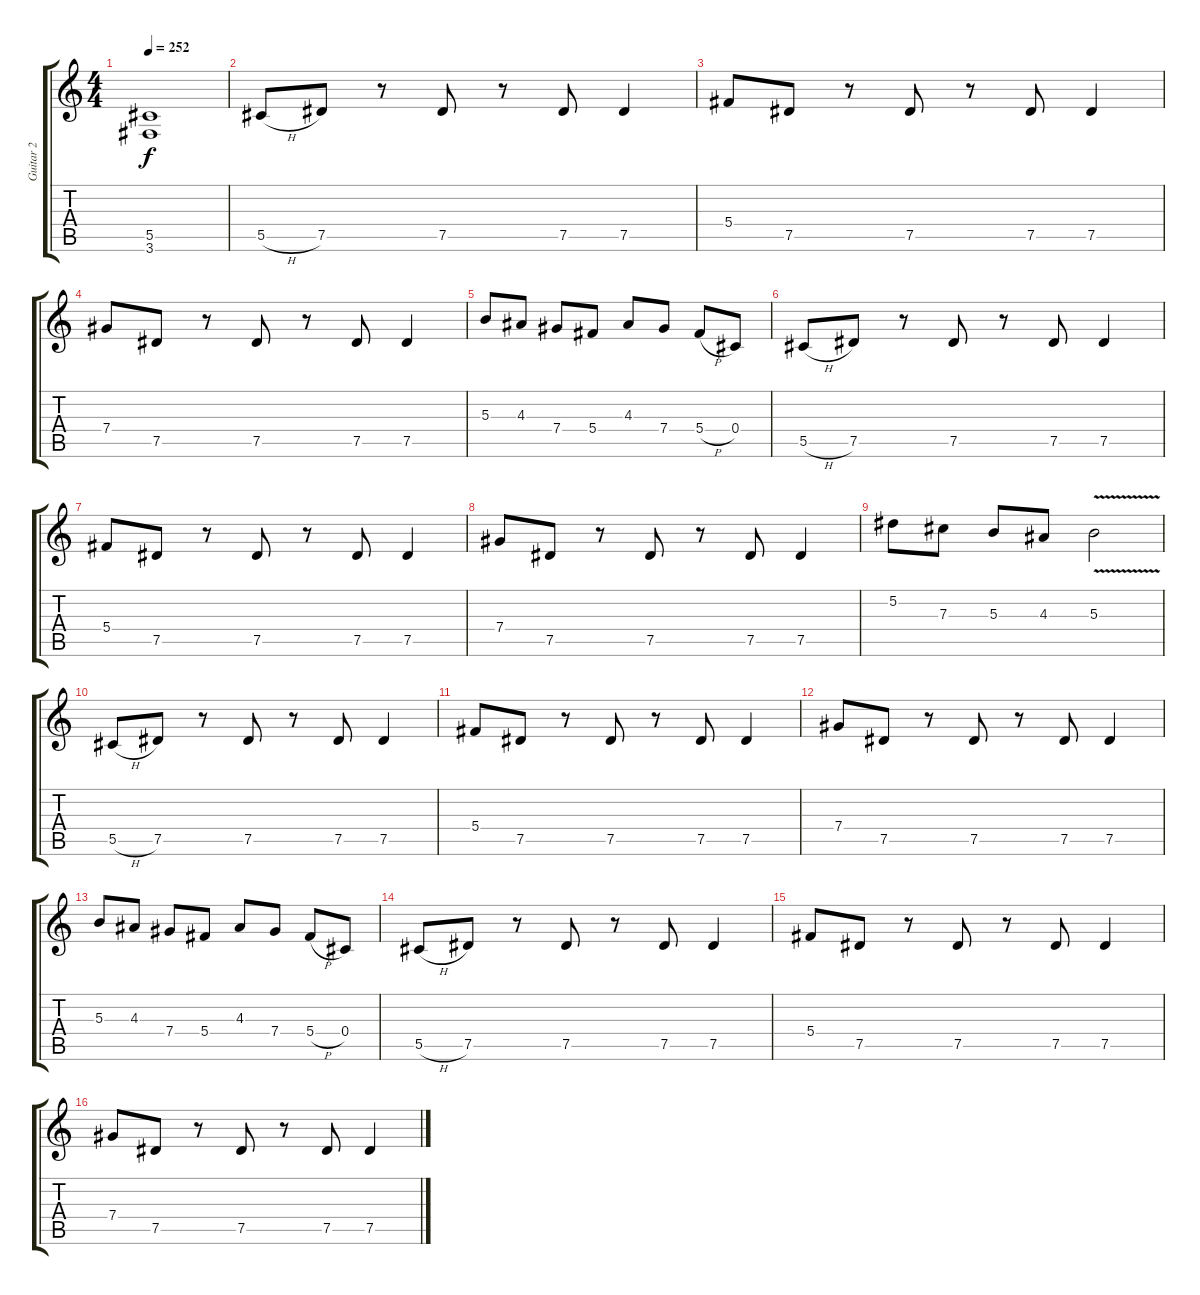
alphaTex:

\track ("Guitar 2" "Guitar 2") {instrument distortionguitar}
\staff {score tabs}
\tuning (Eb4 Bb3 Gb3 Db3 Ab2 Eb2) {hide}
\ts (4 4)
\tempo 252
\clef g2
\ks c
(5.5 3.6).1{dy f} |
5.5{h}.8 7.5.8 r.8 7.5.8 r.8 7.5.8 7.5.4 |
5.4.8 7.5.8 r.8 7.5.8 r.8 7.5.8 7.5.4 |
7.4.8 7.5.8 r.8 7.5.8 r.8 7.5.8 7.5.4 |
5.3.8 4.3.8 7.4.8 5.4.8 4.3.8 7.4.8 5.4{h}.8 0.4.8 |
5.5{h}.8 7.5.8 r.8 7.5.8 r.8 7.5.8 7.5.4 |
5.4.8 7.5.8 r.8 7.5.8 r.8 7.5.8 7.5.4 |
7.4.8 7.5.8 r.8 7.5.8 r.8 7.5.8 7.5.4 |
5.2.8 7.3.8 5.3.8 4.3.8 5.3{v}.2 |
5.5{h}.8 7.5.8 r.8 7.5.8 r.8 7.5.8 7.5.4 |
5.4.8 7.5.8 r.8 7.5.8 r.8 7.5.8 7.5.4 |
7.4.8 7.5.8 r.8 7.5.8 r.8 7.5.8 7.5.4 |
5.3.8 4.3.8 7.4.8 5.4.8 4.3.8 7.4.8 5.4{h}.8 0.4.8 |
5.5{h}.8 7.5.8 r.8 7.5.8 r.8 7.5.8 7.5.4 |
5.4.8 7.5.8 r.8 7.5.8 r.8 7.5.8 7.5.4 |
7.4.8 7.5.8 r.8 7.5.8 r.8 7.5.8 7.5.4
